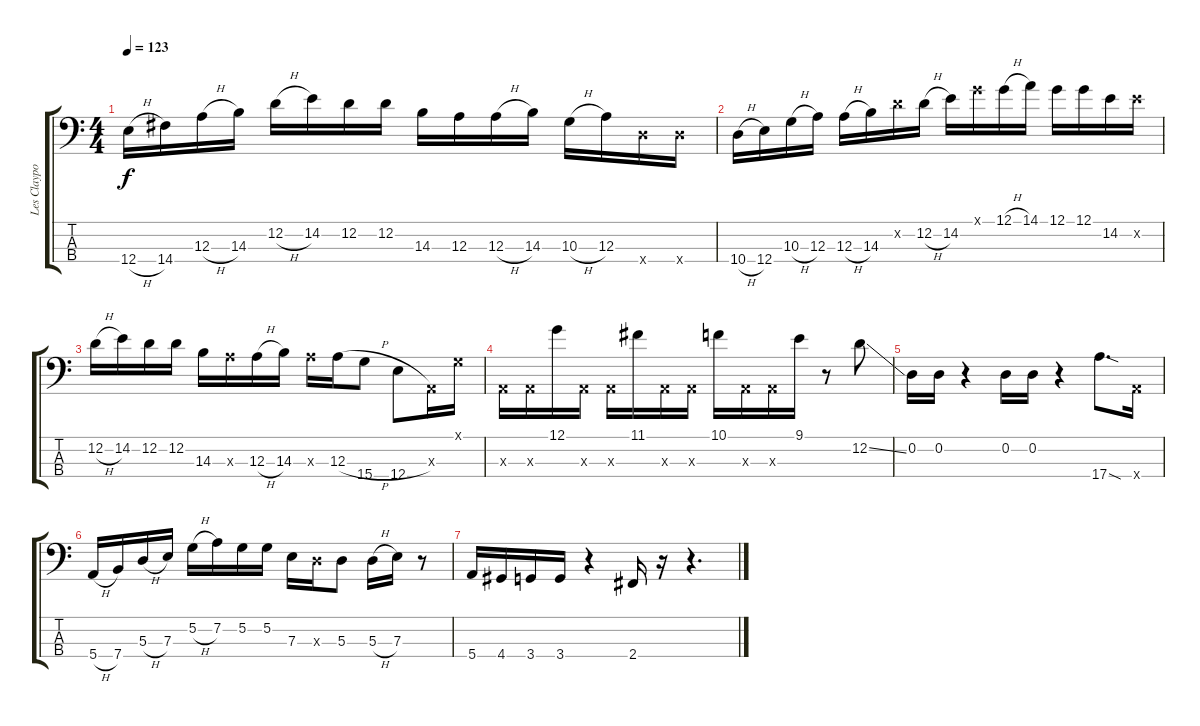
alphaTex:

\track ("Les Claypool" "Les Claypo") {instrument slapbass1}
\staff {score tabs}
\tuning (G2 D2 A1 E1) {hide}
\ts (4 4)
\tempo 123
\clef f4
\ks c
12.4{h}.16{dy f} 14.4.16 12.3{h}.16 14.3.16 12.2{h}.16 14.2.16 12.2.16 12.2.16 14.3.16 12.3.16 12.3{h}.16 14.3.16 10.3{h}.16 12.3.16 10.4{x}.16 10.4{x}.16 |
10.4{h}.16 12.4.16 10.3{h}.16 12.3.16 12.3{h}.16 14.3.16 12.2{x}.16 12.2{h}.16 14.2.16 12.1{x}.16 12.1{h}.16 14.1.16 12.1.16 12.1.16 14.2.16 14.2{x}.16 |
12.2{h}.16 14.2.16 12.2.16 12.2.16 14.3.16 12.3{x}.16 12.3{h}.16 14.3.16 12.3{x}.16 12.3{h}.16 15.4.8 12.4.8 0.3{x}.16 0.1{x}.16 |
0.3{x}.16 0.3{x}.16 12.1.16 0.3{x}.16 0.3{x}.16 11.1.16 0.3{x}.16 0.3{x}.16 10.1.16 0.3{x}.16 0.3{x}.16 9.1.16 r.8 12.2{ss}.8 |
0.2.16 0.2.16 r.4 0.2.16 0.2.16 r.4 17.4{sod}.8{d} 5.4{x}.16 |
5.4{h}.16 7.4.16 5.3{h}.16 7.3.16 5.2{h}.16 7.2.16 5.2.16 5.2.16 7.3.16 5.3{x}.16 5.3.8 5.3{h}.16 7.3.16 r.8 |
5.4.16 4.4.16 3.4.16 3.4.16 r.4 2.4.16 r.16 r.4{d}
